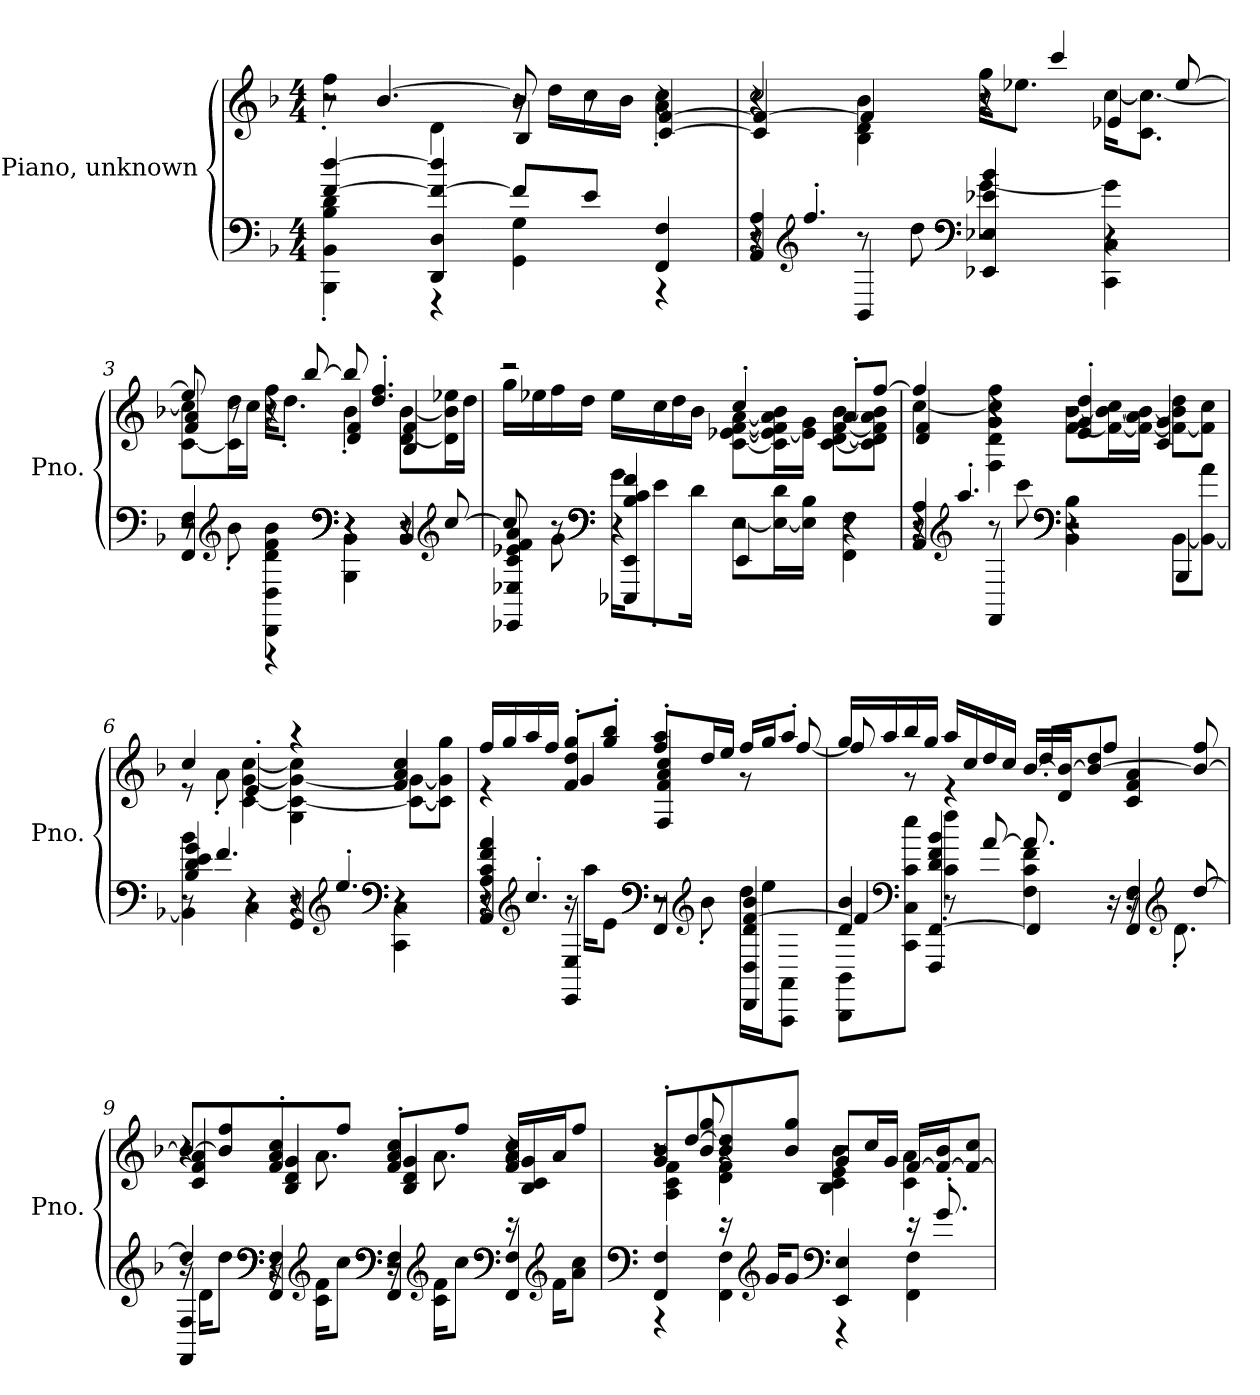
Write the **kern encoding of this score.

**kern	**kern
*part1	*part1
*staff2	*staff1
*I"Piano, unknown	*
*I'Pno.	*
*clefF4	*clefG2
*k[b-]	*k[b-]
*M4/4	*M4/4
*MM120	*MM120
=1	=1
*^	*^
*	*	*	*^
[4f/ [4dd/	4BBB-\' 4BB-\' 4B-\' 4d\'	8r	4ff'\	2r
.	.	[4.b-/	.	.
4DD/ 4D/ 4f/_ 4dd/]	4r	.	4d\	.
8f/L]	4GG\ 4G\	8b-/]	16r	4B-/
.	.	.	16dd\LL	.
8e/J	.	8r	16cc\	.
.	.	.	16b-\JJ	.
4FF/ 4F/	4r	4r	4a\' 4cc\'	[4c/ [4f/
=2	=2	=2	=2	=2
*	*^	*	*	*
8r	4r	4AA/ 4A/	2cc/	4r	4c/] 4f/_
*clefG2	*	*	*	*	*
4.ff'/	.	.	.	.	.
.	8r	4BB-/	.	4B-\ 4d\ 4b-\	4f/]
.	8dd\	.	.	.	.
*clefF4	*	*	*	*	*
2r	[4g\	4EE-X/ 4E-X/ 4e-X/ 4b-/	8r	16gg\KL	4r
.	.	.	.	8.ee-X'\J	.
.	.	.	4ccc/	.	.
.	4CC\ 4C\ 4g\]	4r	.	[16cc\KL	4e-X/
.	.	.	.	8.c\ 8.cc\_J	.
.	.	.	[8ee-/	.	.
!!LO:LB:g=z	!!	!!
=3	=3	=3	=3	=3	=3
2r	8r	4FF/ 4F/	8ee-/]	[8c\ 8cc\]L	4f/ 4a/
*clefG2	*	*	*	*	*
.	8b-'\	.	8r	16c\] 16dd\L	.
.	.	.	.	16cc\JJ	.
.	4DD\ 4D\ 4d\ 4f\ 4b-\	4r	8r	16ff\KL	4r
.	.	.	.	8.dd'\J	.
.	.	.	[8bb-/	.	.
*clefF4	*	*	*	*	*
4r	4BBB-\ 4BB-\	4r	8bb-/]	4b-'\	4d/ 4f/
.	.	.	4.dd/' 4.ff/'	.	.
8r	4r	4BB-/	.	[8d\ [8b-\L	4B-/ 4f/
*clefG2	*	*	*	*	*
[8cc/	.	.	.	16d\] 16b-\] 16ee-X\L	.
.	.	.	.	16dd\JJ	.
*	*	*	*	*v	*v
=4	=4	=4	=4	=4
8cc/]	8r	4EE-X/ 4E-X/ 4c/ 4e-X/ 4f/ 4a/	2r	16gg\LL
.	.	.	.	16ee-X\
8r	8g\	.	.	16ff\
.	.	.	.	16dd\JJ
*clefF4	*	*	*	*
4r	16g\KL	4EEE-X/ 4EE-/ 4B-/ 4c/ 4f/	.	16ee-\LL
.	8e-'\	.	.	16cc\
.	.	.	.	16dd\
.	16d\Jk	.	.	16b-\JJ
2r	[8E-\L	4EE-/	4cc'/	[8c\ [8e-X\ [8f\ [8a\L
.	16E-\_ 16d\L	.	.	16c\] 16e-\_ 16f\] 16a\] 16b-\L
.	16E-\] 16B-\JJ	.	.	16e-\] 16g\JJ
.	4FF\ 4F\	4r	8a'/L	[8c\ [8d\ [8f\ [8b-\L
.	.	.	[8ff/J	8c\] 8d\] 8f\] 8a\ 8b-\]J
!!LO:LB:g=z
=5	=5	=5	=5	=5
*	*	*	*	*^
8r	4r	4AA/ 4A/	4ff/]	[4cc\	4d/ 4f/
*clefG2	*	*	*	*	*
4.aa'/	.	.	.	.	.
.	8r	4FF/	4r	4F\ 4d\ 4g\ 4cc\] 4ff\	4r
.	8ccc\	.	.	.	.
*clefF4	*	*	*	*	*
2r	4BB-\ 4B-\	4r	2r	[8f\ [8b-\L	4e/' 4g/' 4dd/'
.	.	.	.	16f\_ 16b-\_ 16cc\L	.
.	.	.	.	16f\_ 16a\ 16b-\_JJ	.
.	[8BB-\L	4BBB-/	.	8f\_ 8b-\] 8dd\L	4c/ 4g/
.	8BB-\_ 8a\J	.	.	8f\] 8cc\J	.
*	*	*	*	*v	*v
=6	=6	=6	=6	=6
8r	4BB-\] 4b-\	4B-/ 4d/ 4e/ 4g/	4cc/	8r
4.f/	.	.	.	8a'\
.	4C\	4r	4e'/	[4c\ [4g\ [4cc\
8r	4r	4GG/	4r	4G\ 4c\_ 4g\_ 4cc\]
*clefG2	*	*	*	*
4.ee'/	.	.	.	.
*clefF4	*	*	*	*
.	4CC\ 4C\	4r	4f/ 4a/ 4cc/	8c\_ 8g\_L
.	.	.	.	8c\] 8g\] 8gg\J
!!LO:LB:g=z	!!
=7	=7	=7	=7	=7
8r	4r	4AA/ 4A/ 4c/ 4f/ 4a/	16ff/LL	4r
.	.	.	16gg/	.
*clefG2	*	*	*	*
4.cc'/	.	.	16aa/	.
.	.	.	16ff/JJ	.
.	16r	4EE/ 4E/	8f/' 8dd/' 8gg/'L	4g/
.	16aa\KL	.	.	.
.	8e\J	.	8gg/' 8bb-/'J	.
*clefF4	*	*	*	*
2r	8r	4FF/	8ff/' 8aa/'L	4F/ 4f/ 4a/ 4cc/
*clefG2	*	*	*	*
.	8b-'\	.	16dd/L	.
.	.	.	16ee/JJ	.
.	16dd\LL	4DD/ 4D/ 4d/ [4f/ 4b-/	16ff/LL	8r
.	16ee\J	.	16gg/J	.
.	8AAA\ 8AA\J	.	8aa'/J	[8ff/
=8	=8	=8	=8	=8
4d/ 4b-/	8BBB-\ 8BB-\L	4f/]	16gg/LL	8ff/]
.	.	.	16aa/	.
*clefF4	*	*	*	*
.	8CC\ 8C\ 8c\ 8ee\J	.	16bb-/	8r
.	.	.	16gg/JJ	.
8r	4c\' 4ff\'	4FFF/ [4FF/ 4d/ 4f/ 4b-/	16aa/LL	4r
.	.	.	16cc/	.
[8a/	.	.	16dd/	.
.	.	.	16cc/JJ	.
8.a/]	4F\ 4c\ 4f\	4FF/]	[16b-/LL	8dd'/L
.	.	.	16d/ 16b-/_JJ	.
.	.	.	4b-/_ 4dd/	8ff/J
16r	.	.	.	.
8r	16r	4FF/ 4F/	.	4c/ 4f/ 4a/
*clefG2	*	*	*	*
.	8.d'\	.	.	.
[8dd/	.	.	8b-/_ 8ff/	.
!!LO:LB:g=z
=9	=9	=9	=9	=9
*	*	*	*	*^
4dd/]	16r	4FF/ 4F/	8b-/L_	4r	4c/ 4f/ 4a/
.	16d\KL	.	.	.	.
.	8dd\J	.	8b-/] 8ff/	.	.
*clefF4	*	*	*	*	*
4r	16r	4FF/ 4F/	8f/' 8a/' 8cc/'	16r	4B-/ 4d/ 4g/
*clefG2	*	*	*	*	*
.	16c\ 16f\KL	.	.	8.a\	.
.	8cc\J	.	8ff/J	.	.
*clefF4	*	*	*	*	*
2r	16r	4FF/ 4F/	8f/' 8a/' 8cc/'L	16r	4B-/ 4d/ 4g/
*clefG2	*	*	*	*	*
.	16c\ 16f\KL	.	.	8.a\	.
.	8cc\J	.	8ff/J	.	.
*clefF4	*	*	*	*	*
.	16r	4FF/ 4F/	16f/ 16a/ 16cc/LL	4r	4B-/ 4c/ 4g/
*clefG2	*	*	*	*	*
.	16f\KL	.	16a/J	.	.
.	8a\ 8cc\J	.	8ff/J	.	.
*v	*v	*v	*	*	*
=10	=10	=10	=10
*clefF4	*	*	*
*^	*	*	*
4FF/ 4F/	4r	8g/' 8b-/'L	4A\ 4c\ 4f\	8r
.	.	[8dd/	.	8b-/ 8gg/
16r	4FF\ 4F\	8b-/ 8dd/]	4d\ 4f\	4r
*clefG2	*	*	*	*
16g/KL	.	.	.	.
8g/J	.	8b-/ 8gg/J	.	.
*clefF4	*	*	*	*
4EE/ 4E/	4r	8g/L	4B-\ 4c\ 4e\ 4b-\	2r
.	.	16cc/L	.	.
.	.	16g/JJ	.	.
16r	4FF\ 4F\	[16f/LL	4c\ 4a\	.
8.g'/	.	16f/_ 16b-/J	.	.
.	.	8f/_ 8cc/J	.	.
*v	*v	*	*	*
*	*v	*v	*v
=	=
*-	*-
